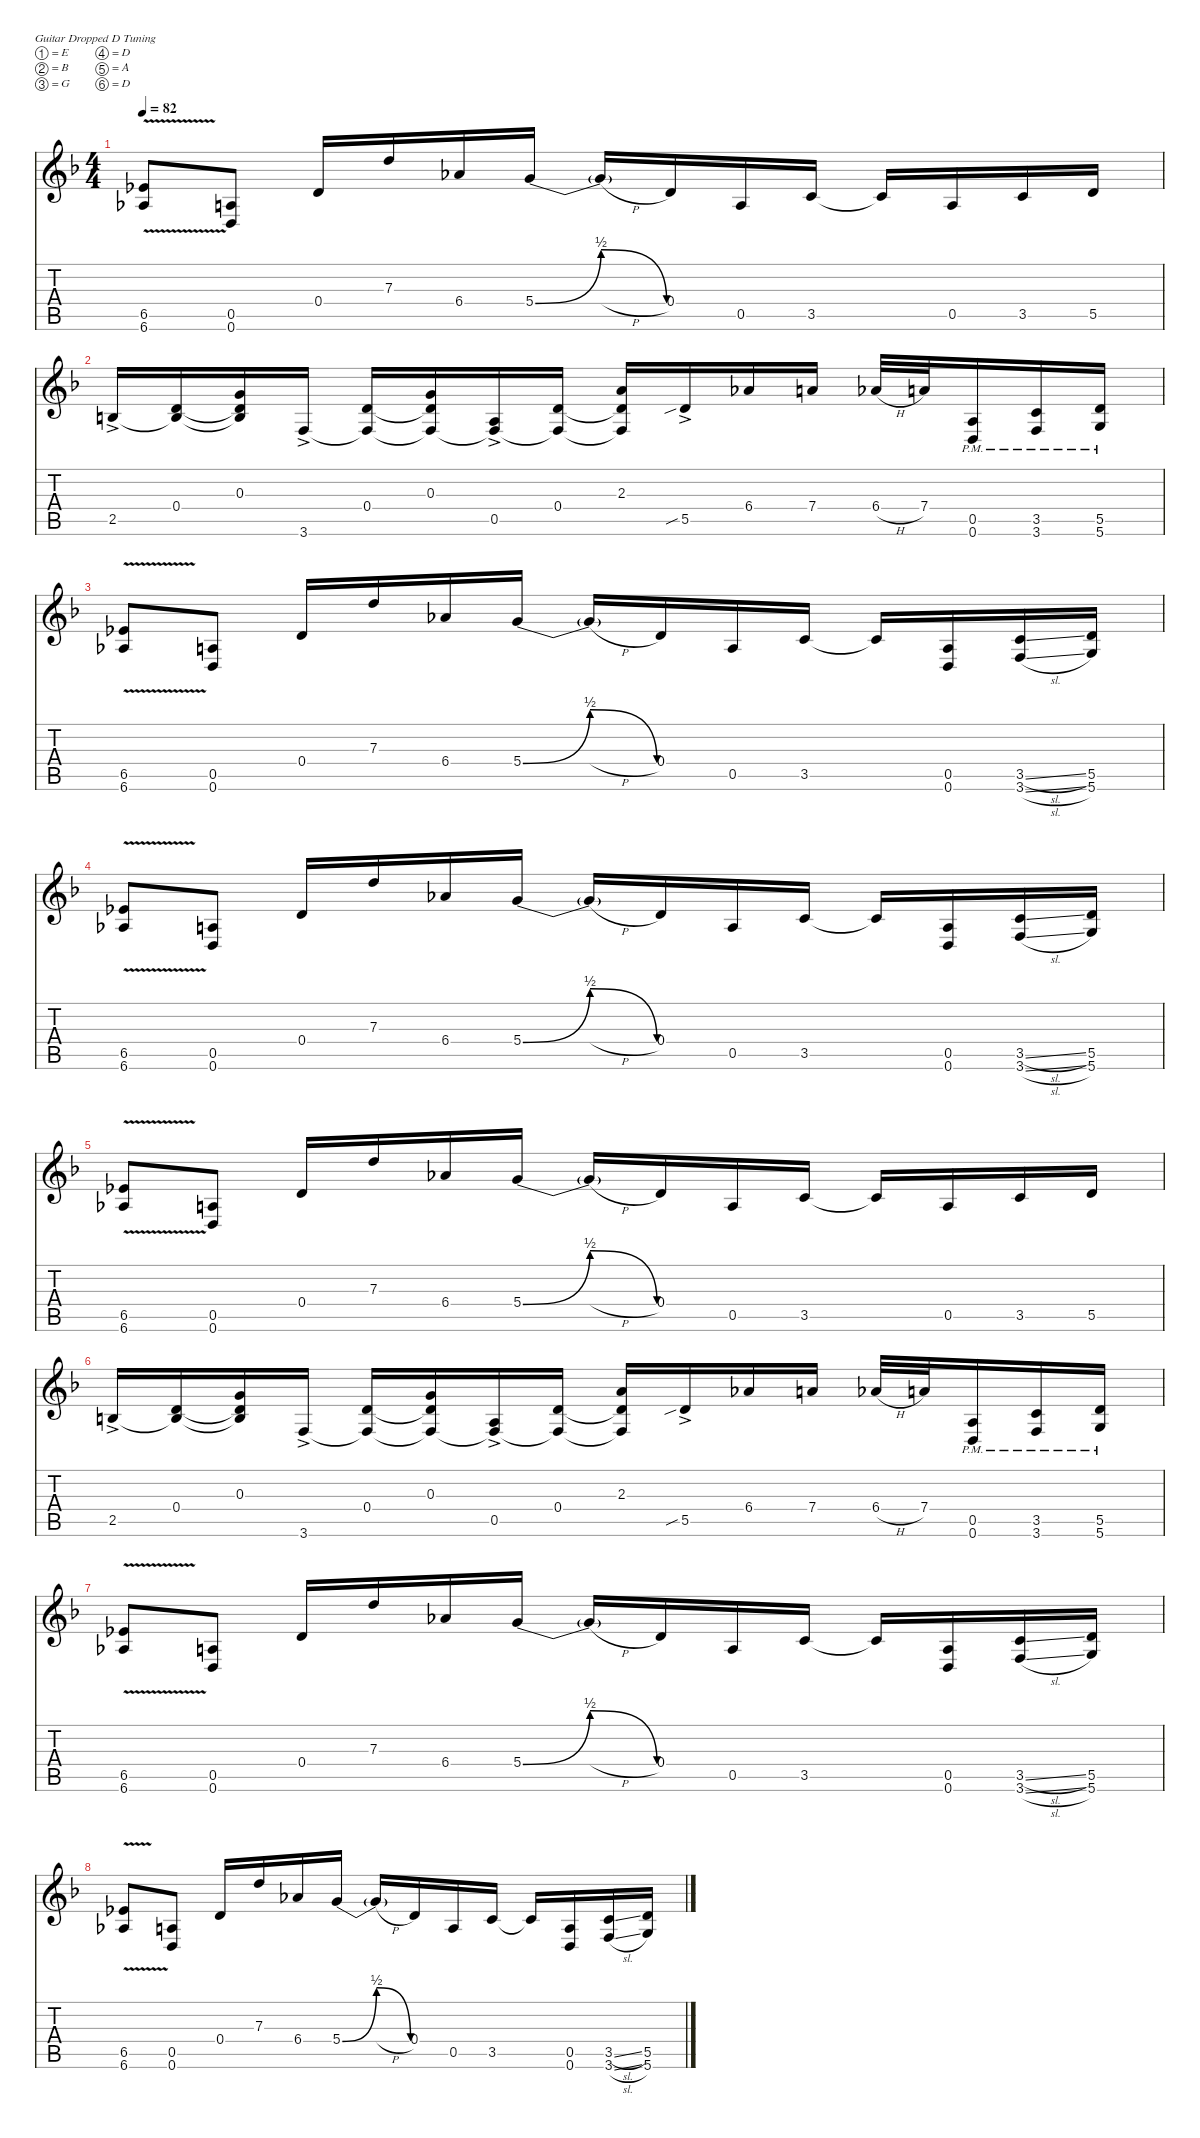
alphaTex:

\defaultSystemsLayout 4
\hideDynamics
\bracketExtendMode nobrackets
\singleTrackTrackNamePolicy hidden
\multiTrackTrackNamePolicy hidden
\firstSystemTrackNameMode fullname
\firstSystemTrackNameOrientation horizontal
\otherSystemsTrackNameOrientation horizontal
\track ("Distorted Guitar 1" "dist.guit.") {instrument distortionguitar}
\staff {score tabs}
\tuning (E4 B3 G3 D3 A2 D2)
\ts (4 4)
\tempo 82
\clef g2
\ks f
(6.5{v acc b} 6.6{v acc b}).8{dy f beam Up} (0.5{acc forcenatural} 0.6{acc forcenatural}).8{beam Up} 0.4{acc forcenatural}.16{beam Up} 7.3{acc forcenatural}.16{beam Up} 6.4{acc b}.16{beam Up} 5.4{be (bendrelease 0 0 30 2 30 2 60 0) acc forcenatural}.16{beam Up} 5.4{h t acc forcenatural}.16{beam Up} 0.4{acc forcenatural}.16{beam Up} 0.5{acc forcenatural}.16{beam Up} 3.5{acc forcenatural}.16{beam Up} 3.5{t acc forcenatural}.16{beam Up} 0.5{acc forcenatural}.16{beam Up} 3.5{acc forcenatural}.16{beam Up} 5.5{acc forcenatural}.16{beam Up} |
2.5{ac acc forcenatural}.16{beam Up} (0.4{acc forcenatural} 2.5{t acc forcenatural}).16{beam Up} (0.3{acc forcenatural} 0.4{t acc forcenatural} 2.5{t acc forcenatural}).16{beam Up} 3.6{ac acc forcenatural}.16{beam Up} (0.4{acc forcenatural} 3.6{t acc forcenatural}).16{beam Up} (0.3{acc forcenatural} 0.4{t acc forcenatural} 3.6{t acc forcenatural}).16{beam Up} (0.5{ac acc forcenatural} 3.6{t acc forcenatural}).16{beam Up} (0.4{acc forcenatural} 3.6{t acc forcenatural}).16{beam Up} (2.3{acc forcenatural} 0.4{t acc forcenatural} 3.6{t acc forcenatural}).16{beam Up} 5.5{sib ac acc forcenatural}.16{beam Up} 6.4{acc b}.16{beam Up} 7.4{acc forcenatural}.16{beam Up} 6.4{h acc b}.32{beam Up} 7.4{acc forcenatural}.32{beam Up} (0.5{pm acc forcenatural} 0.6{pm acc forcenatural}).16{beam Up} (3.5{pm acc forcenatural} 3.6{pm acc forcenatural}).16{beam Up} (5.5{pm acc forcenatural} 5.6{pm acc forcenatural}).16{beam Up} |
(6.5{v acc b} 6.6{v acc b}).8{beam Up} (0.5{acc forcenatural} 0.6{acc forcenatural}).8{beam Up} 0.4{acc forcenatural}.16{beam Up} 7.3{acc forcenatural}.16{beam Up} 6.4{acc b}.16{beam Up} 5.4{be (bendrelease 0 0 30 2 30 2 60 0) acc forcenatural}.16{beam Up} 5.4{h t acc forcenatural}.16{beam Up} 0.4{acc forcenatural}.16{beam Up} 0.5{acc forcenatural}.16{beam Up} 3.5{acc forcenatural}.16{beam Up} 3.5{t acc forcenatural}.16{beam Up} (0.5{acc forcenatural} 0.6{acc forcenatural}).16{beam Up} (3.5{sl acc forcenatural} 3.6{sl acc forcenatural}).16{beam Up} (5.5{acc forcenatural} 5.6{acc forcenatural}).16{beam Up} |
(6.5{v acc b} 6.6{v acc b}).8{beam Up} (0.5{acc forcenatural} 0.6{acc forcenatural}).8{beam Up} 0.4{acc forcenatural}.16{beam Up} 7.3{acc forcenatural}.16{beam Up} 6.4{acc b}.16{beam Up} 5.4{be (bendrelease 0 0 30 2 30 2 60 0) acc forcenatural}.16{beam Up} 5.4{h t acc forcenatural}.16{beam Up} 0.4{acc forcenatural}.16{beam Up} 0.5{acc forcenatural}.16{beam Up} 3.5{acc forcenatural}.16{beam Up} 3.5{t acc forcenatural}.16{beam Up} (0.5{acc forcenatural} 0.6{acc forcenatural}).16{beam Up} (3.5{sl acc forcenatural} 3.6{sl acc forcenatural}).16{beam Up} (5.5{acc forcenatural} 5.6{acc forcenatural}).16{beam Up} |
(6.5{v acc b} 6.6{v acc b}).8{beam Up} (0.5{acc forcenatural} 0.6{acc forcenatural}).8{beam Up} 0.4{acc forcenatural}.16{beam Up} 7.3{acc forcenatural}.16{beam Up} 6.4{acc b}.16{beam Up} 5.4{be (bendrelease 0 0 30 2 30 2 60 0) acc forcenatural}.16{beam Up} 5.4{h t acc forcenatural}.16{beam Up} 0.4{acc forcenatural}.16{beam Up} 0.5{acc forcenatural}.16{beam Up} 3.5{acc forcenatural}.16{beam Up} 3.5{t acc forcenatural}.16{beam Up} 0.5{acc forcenatural}.16{beam Up} 3.5{acc forcenatural}.16{beam Up} 5.5{acc forcenatural}.16{beam Up} |
2.5{ac acc forcenatural}.16{beam Up} (0.4{acc forcenatural} 2.5{t acc forcenatural}).16{beam Up} (0.3{acc forcenatural} 0.4{t acc forcenatural} 2.5{t acc forcenatural}).16{beam Up} 3.6{ac acc forcenatural}.16{beam Up} (0.4{acc forcenatural} 3.6{t acc forcenatural}).16{beam Up} (0.3{acc forcenatural} 0.4{t acc forcenatural} 3.6{t acc forcenatural}).16{beam Up} (0.5{ac acc forcenatural} 3.6{t acc forcenatural}).16{beam Up} (0.4{acc forcenatural} 3.6{t acc forcenatural}).16{beam Up} (2.3{acc forcenatural} 0.4{t acc forcenatural} 3.6{t acc forcenatural}).16{beam Up} 5.5{sib ac acc forcenatural}.16{beam Up} 6.4{acc b}.16{beam Up} 7.4{acc forcenatural}.16{beam Up} 6.4{h acc b}.32{beam Up} 7.4{acc forcenatural}.32{beam Up} (0.5{pm acc forcenatural} 0.6{pm acc forcenatural}).16{beam Up} (3.5{pm acc forcenatural} 3.6{pm acc forcenatural}).16{beam Up} (5.5{pm acc forcenatural} 5.6{pm acc forcenatural}).16{beam Up} |
(6.5{v acc b} 6.6{v acc b}).8{beam Up} (0.5{acc forcenatural} 0.6{acc forcenatural}).8{beam Up} 0.4{acc forcenatural}.16{beam Up} 7.3{acc forcenatural}.16{beam Up} 6.4{acc b}.16{beam Up} 5.4{be (bendrelease 0 0 30 2 30 2 60 0) acc forcenatural}.16{beam Up} 5.4{h t acc forcenatural}.16{beam Up} 0.4{acc forcenatural}.16{beam Up} 0.5{acc forcenatural}.16{beam Up} 3.5{acc forcenatural}.16{beam Up} 3.5{t acc forcenatural}.16{beam Up} (0.5{acc forcenatural} 0.6{acc forcenatural}).16{beam Up} (3.5{sl acc forcenatural} 3.6{sl acc forcenatural}).16{beam Up} (5.5{acc forcenatural} 5.6{acc forcenatural}).16{beam Up} |
(6.5{v acc b} 6.6{v acc b}).8{beam Up} (0.5{acc forcenatural} 0.6{acc forcenatural}).8{beam Up} 0.4{acc forcenatural}.16{beam Up} 7.3{acc forcenatural}.16{beam Up} 6.4{acc b}.16{beam Up} 5.4{be (bendrelease 0 0 30 2 30 2 60 0) acc forcenatural}.16{beam Up} 5.4{h t acc forcenatural}.16{beam Up} 0.4{acc forcenatural}.16{beam Up} 0.5{acc forcenatural}.16{beam Up} 3.5{acc forcenatural}.16{beam Up} 3.5{t acc forcenatural}.16{beam Up} (0.5{acc forcenatural} 0.6{acc forcenatural}).16{beam Up} (3.5{sl acc forcenatural} 3.6{sl acc forcenatural}).16{beam Up} (5.5{acc forcenatural} 5.6{acc forcenatural}).16{beam Up}
